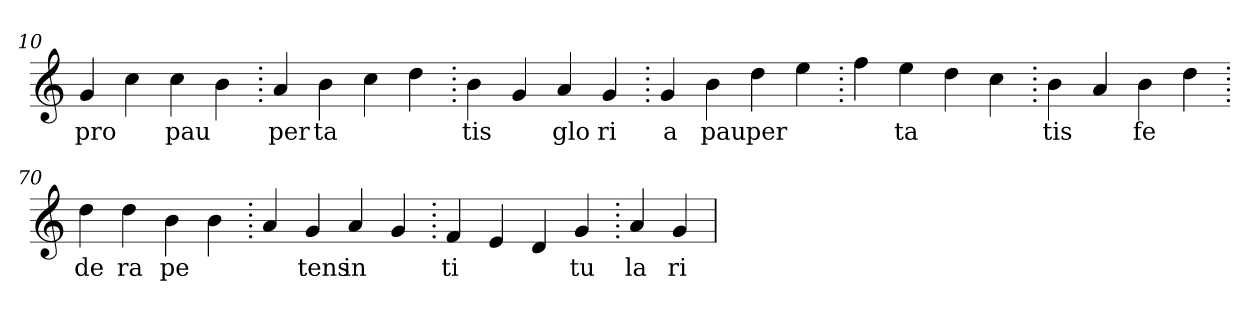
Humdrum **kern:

**kern	**text
*part1	*part1
*staff1	*staff1
*clefG2	*
=10.	=10.
4g	pro
4cc	.
4cc	pau
4b	.
=20.	=20.
4a	per
4b	ta
4cc	.
4dd	.
=30.	=30.
4b	tis
4g	.
4a	glo
4g	ri
=40.	=40.
4g	a
4b	pau
4dd	per
4ee	.
=50.	=50.
4ff	.
4ee	ta
4dd	.
4cc	.
=60.	=60.
4b	tis
4a	.
4b	fe
4dd	.
=70.	=70.
4dd	de
4dd	ra
4b	pe
4b	.
=80.	=80.
4a	.
4g	tens
4a	in
4g	.
=90.	=90.
4f	ti
4e	.
4d	.
4g	tu
=100.	=100.
4a	la
4g	ri
=	=
*-	*-
